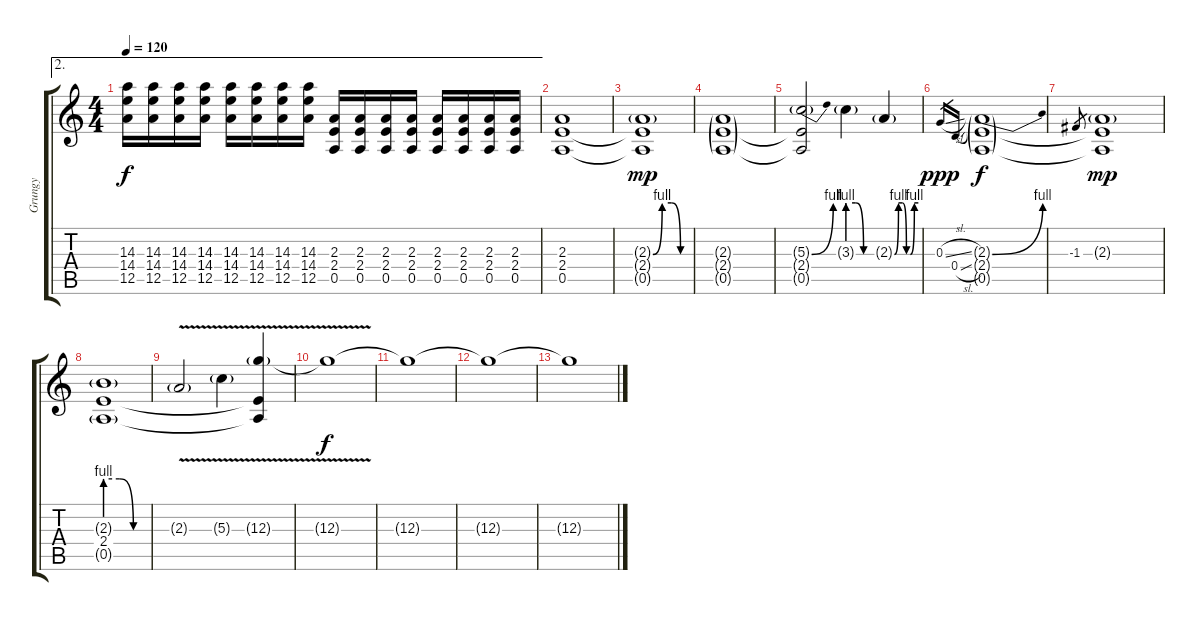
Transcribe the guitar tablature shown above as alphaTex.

\track ("Grungy" "Grungy") {instrument distortionguitar}
\staff {score tabs}
\tuning (E4 B3 G3 D3 A2 E2) {hide}
\ae 2
\ts (4 4)
\tempo 120
\clef g2
\ks c
(14.3 14.4 12.5).16{dy f} (14.3 14.4 12.5).16 (14.3 14.4 12.5).16 (14.3 14.4 12.5).16 (14.3 14.4 12.5).16 (14.3 14.4 12.5).16 (14.3 14.4 12.5).16 (14.3 14.4 12.5).16 (2.3 2.4 0.5).16 (2.3 2.4 0.5).16 (2.3 2.4 0.5).16 (2.3 2.4 0.5).16 (2.3 2.4 0.5).16 (2.3 2.4 0.5).16 (2.3 2.4 0.5).16 (2.3 2.4 0.5).16 |
(2.3 2.4 0.5).1 |
(2.3{be (custom 0 0 15 4 30 4 45 0 60 0) g} 2.4{t} 0.5{t}).1{dy mp} |
(2.3{g} 2.4{g} 0.5{g}).1 |
(5.3{be (bend 0 0 60 4) g} 2.4{t} 0.5{t}).2 3.3{be (custom 0 4 20 4 40 0 60 0) g}.4 2.3{be (custom 0 0 10 4 20 4 30 0 40 0 50 4 60 4) g}.4 |
0.3{sl}.16{gr dy ppp} 0.4{sl}.16{gr} (2.3{be (bend 0 0 60 4) g} 2.4{g} 0.5{g}).1{dy f} |
-1.3.8{gr} (2.3{g} 2.4{t} 0.5{t}).1{dy mp} |
(2.3{be (custom 0 4 20 4 40 0 60 0) g} 2.4 0.5{g}).1 |
2.3{v g}.2 5.3{v g}.4 (12.3{v g} 2.4{t} 0.5{t}).4 |
12.3{t}.1{dy f volume 0} |
12.3{t}.1 |
12.3{t}.1 |
12.3{t}.1
